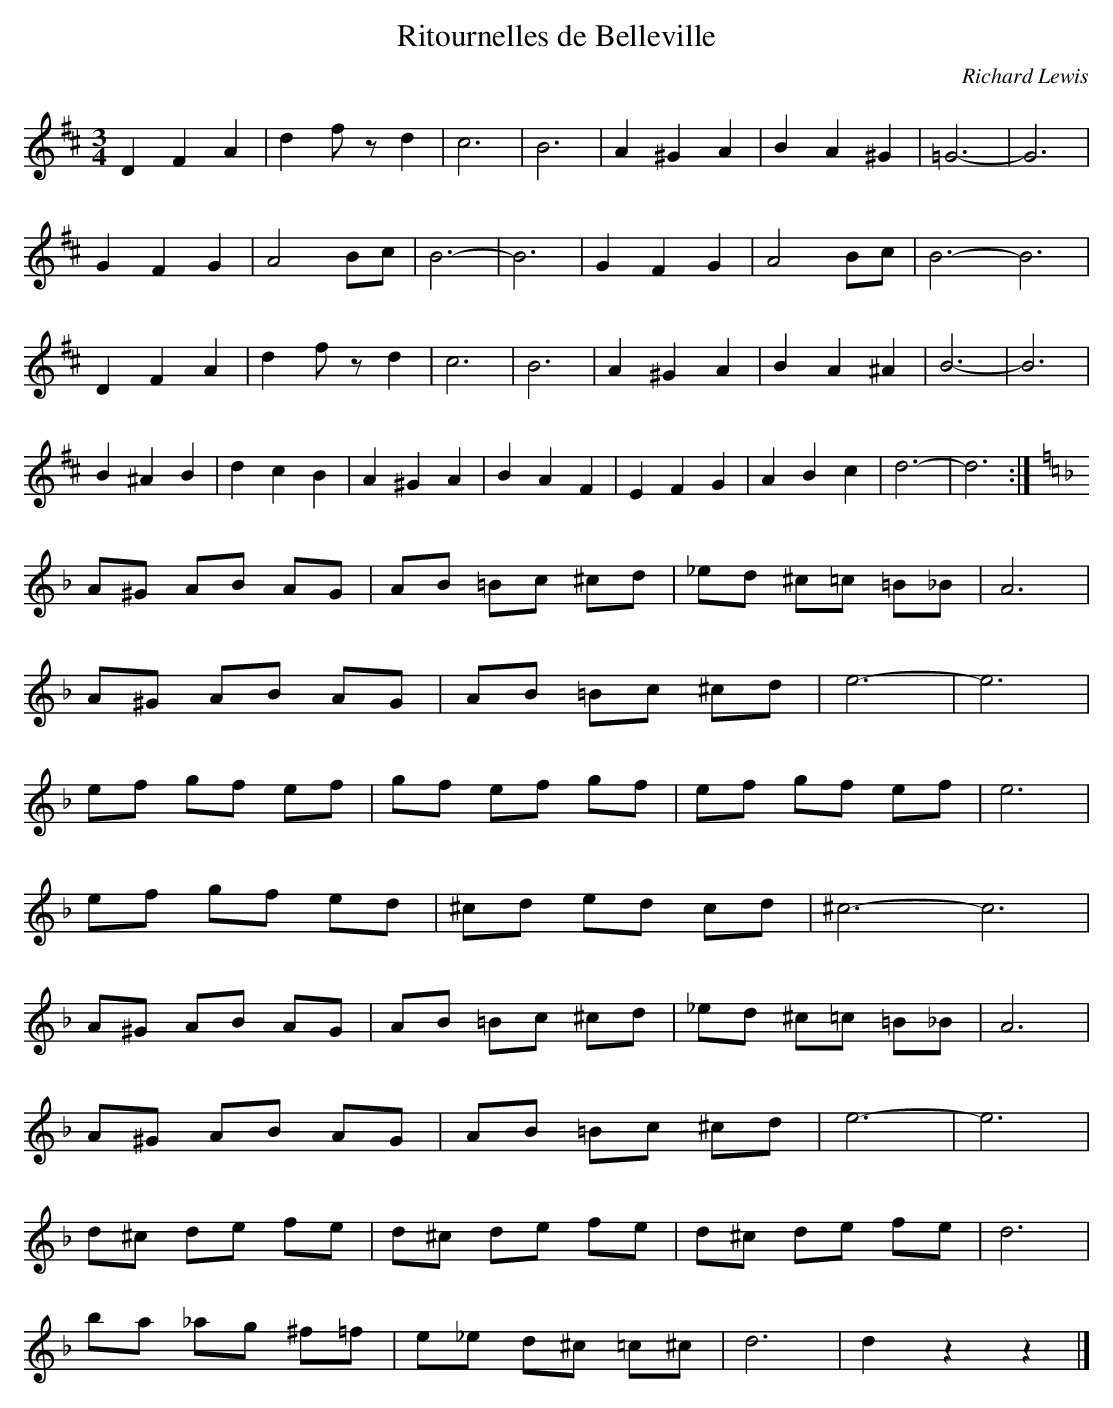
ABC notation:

X:1
T:Ritournelles de Belleville
C:Richard Lewis
L:1/4
M:3/4
K:D
DFA|df/z/d|c3|B3|\
A^GA|BA^G|=G3-|G3|
GFG|A2B/c/|B3-|B3|\
GFG|A2B/c/|B3-B3|
DFA|df/z/d|c3|B3|\
A^GA|BA^A|B3-|B3|
B^AB|dcB|A^GA|BAF|\
EFG|ABc|d3-|d3:|
L:1/8
K:Dm
A^G AB AG|AB =Bc ^cd|_ed ^c=c =B_B|A6|
A^G AB AG|AB =Bc ^cd|e6-|e6|
ef gf ef|gf ef gf|ef gf ef|e6|
ef gf ed|^cd ed cd|^c6-c6|
A^G AB AG|AB =Bc ^cd|_ed ^c=c =B_B|A6|
A^G AB AG|AB =Bc ^cd|e6-|e6|
d^c de fe|d^c de fe|d^c de fe|d6|
ba _ag ^f=f|e_e d^c =c^c|d6|d2 z2 z2|]
